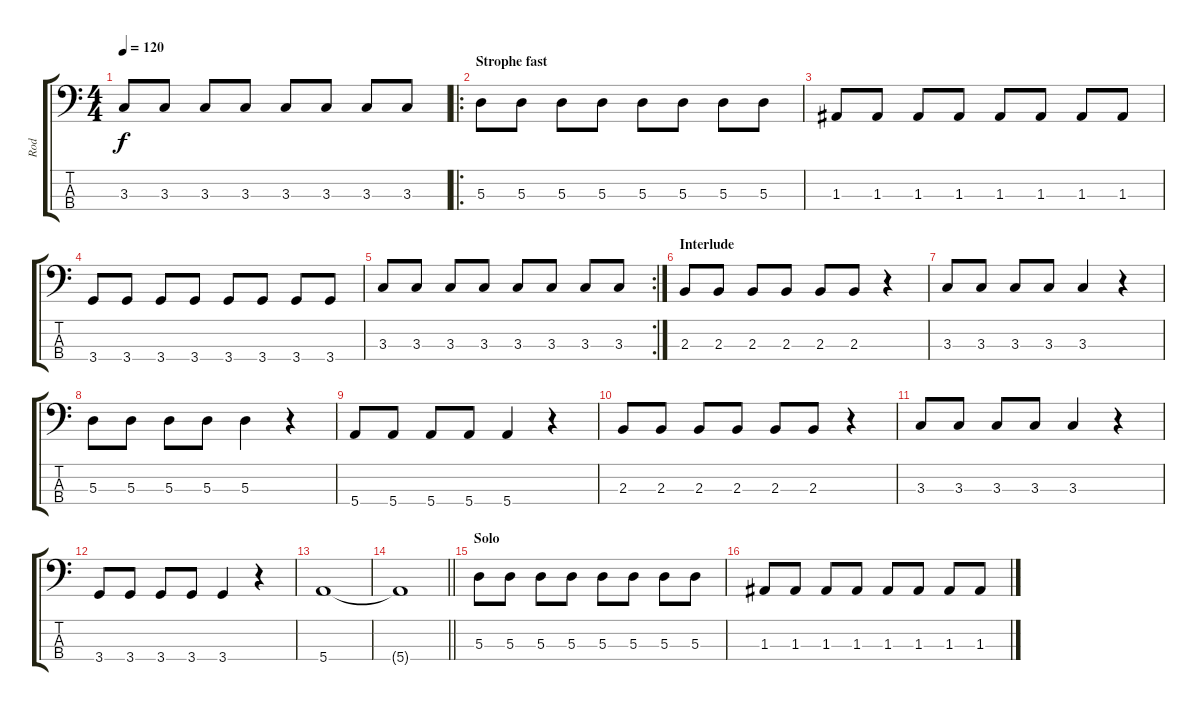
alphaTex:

\track ("Rod" "Rod") {instrument electricbassfinger}
\staff {score tabs}
\tuning (G2 D2 A1 E1) {hide}
\ts (4 4)
\tempo 120
\clef f4
\ks c
3.3.8{dy f} 3.3.8 3.3.8 3.3.8 3.3.8 3.3.8 3.3.8 3.3.8 |
\ro
\section ("" "Strophe fast")
5.3.8 5.3.8 5.3.8 5.3.8 5.3.8 5.3.8 5.3.8 5.3.8 |
1.3.8 1.3.8 1.3.8 1.3.8 1.3.8 1.3.8 1.3.8 1.3.8 |
3.4.8 3.4.8 3.4.8 3.4.8 3.4.8 3.4.8 3.4.8 3.4.8 |
\rc 2
3.3.8 3.3.8 3.3.8 3.3.8 3.3.8 3.3.8 3.3.8 3.3.8 |
\section ("" "Interlude")
2.3.8 2.3.8 2.3.8 2.3.8 2.3.8 2.3.8 r.4 |
3.3.8 3.3.8 3.3.8 3.3.8 3.3.4 r.4 |
5.3.8 5.3.8 5.3.8 5.3.8 5.3.4 r.4 |
5.4.8 5.4.8 5.4.8 5.4.8 5.4.4 r.4 |
2.3.8 2.3.8 2.3.8 2.3.8 2.3.8 2.3.8 r.4 |
3.3.8 3.3.8 3.3.8 3.3.8 3.3.4 r.4 |
3.4.8 3.4.8 3.4.8 3.4.8 3.4.4 r.4 |
5.4.1 |
\barLineRight lightlight
5.4{t}.1 |
\section ("" "Solo")
5.3.8 5.3.8 5.3.8 5.3.8 5.3.8 5.3.8 5.3.8 5.3.8 |
1.3.8 1.3.8 1.3.8 1.3.8 1.3.8 1.3.8 1.3.8 1.3.8
